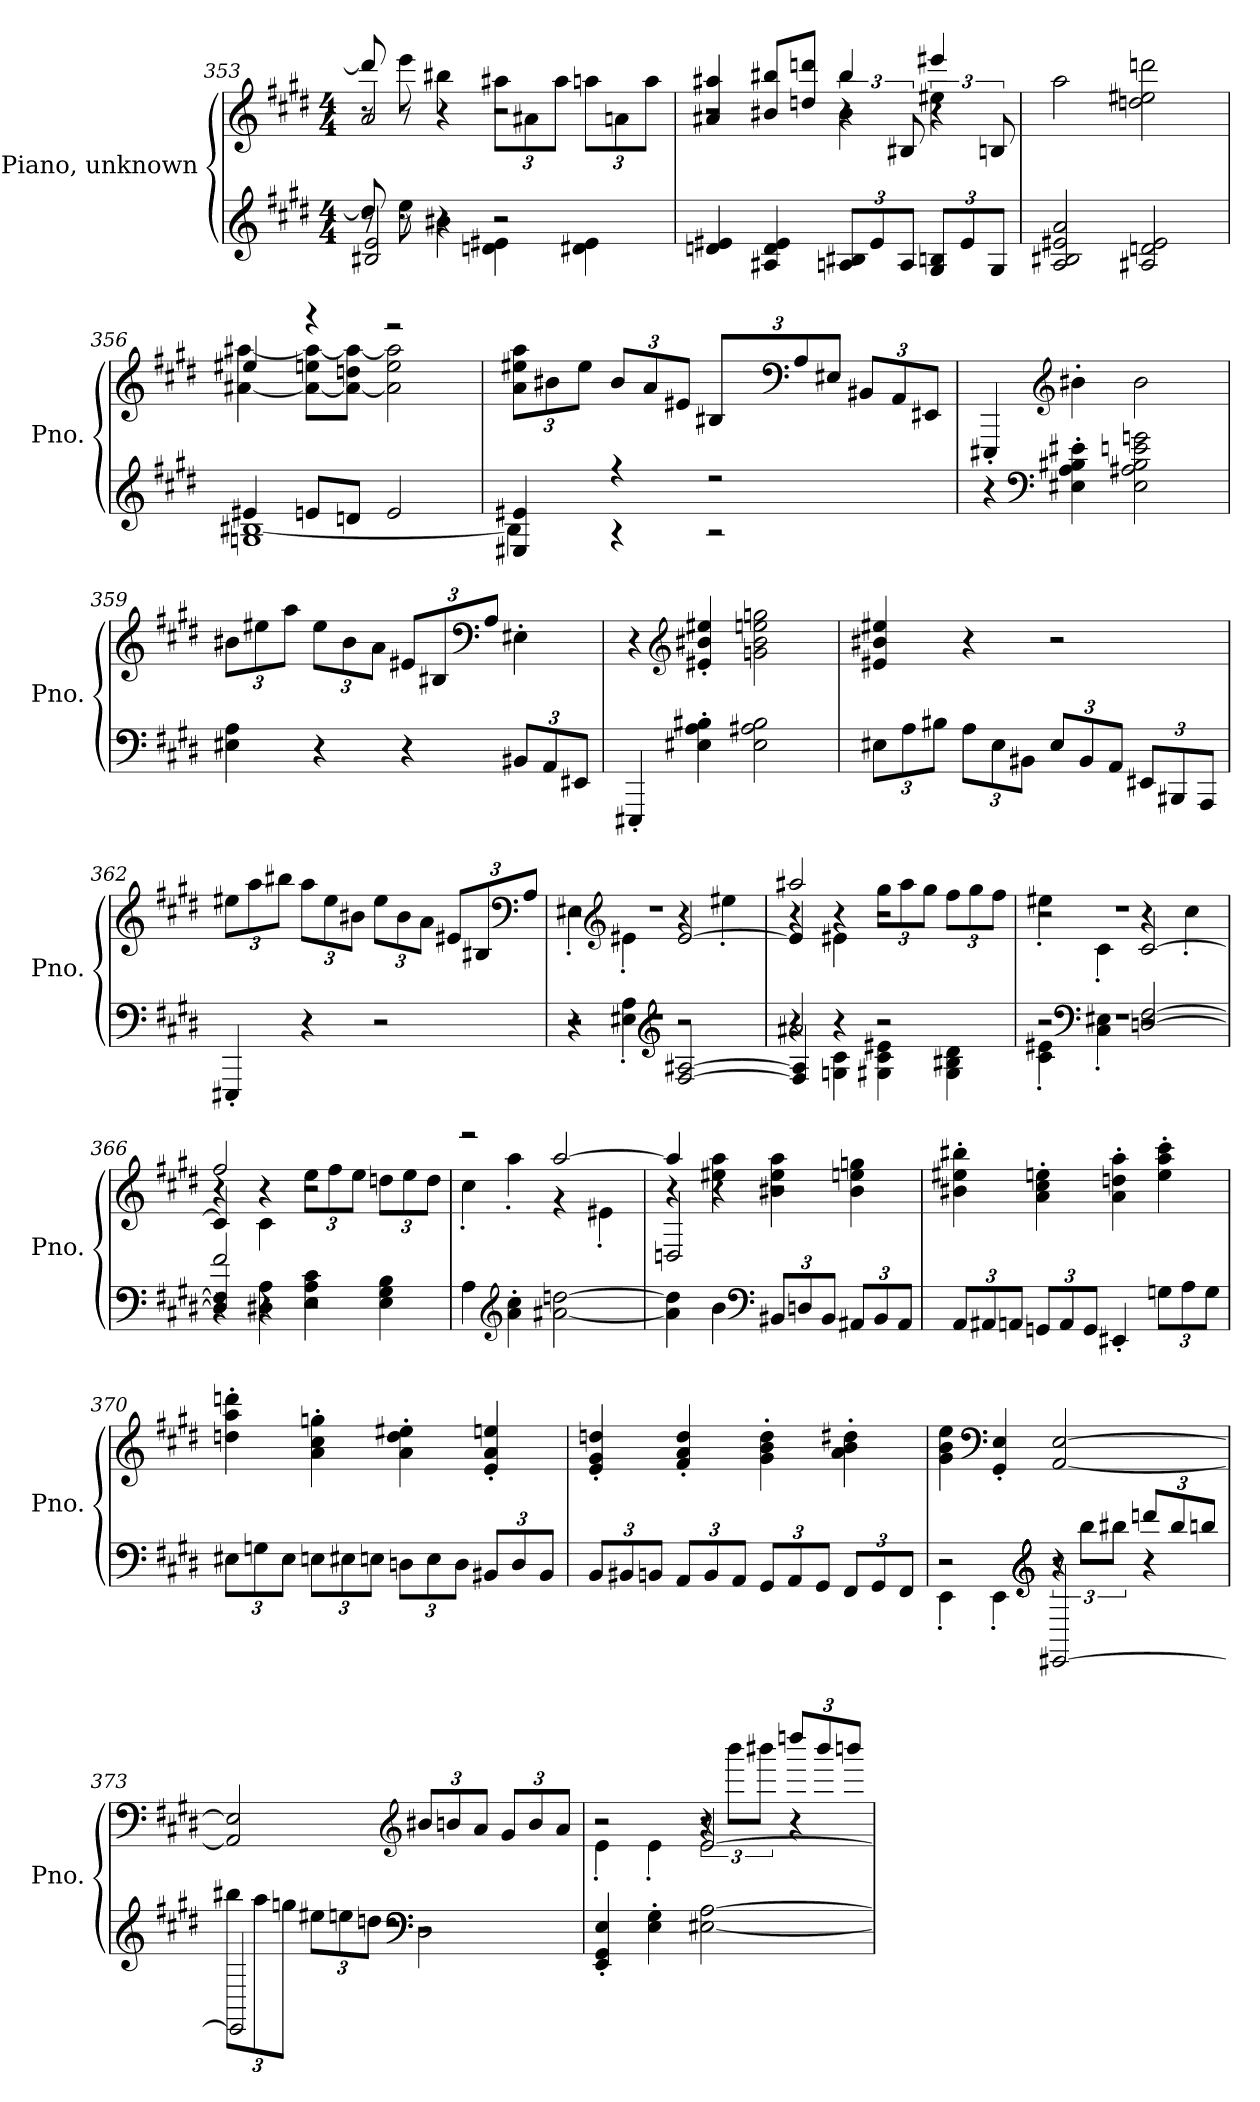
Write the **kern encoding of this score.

**kern	**kern
*part1	*part1
*staff2	*staff1
*I"Piano, unknown	*
*I'Pno.	*
*clefG2	*clefG2
*k[f#c#g#d#]	*k[f#c#g#d#]
*M4/4	*M4/4
=353	=353
*^	*^
*	*^	*	*^
8dd/]	8r	2B#X/ 2e/	8ddd/]	8r	2a/
8r	8ee\	.	8r	8eee\	.
4r	4b#X\	.	4r	4bb#X\	.
*	*	*	*	*Xbrackettup	*
2r	4dn\ 4e#X\	2r	2r	12aa#X\L	2r
.	.	.	.	12a#X\	.
.	.	.	.	12aa#\J	.
.	4d#X\ 4e#\	.	.	12aan\L	.
.	.	.	.	12an\	.
.	.	.	.	12aa\J	.
*v	*v	*v	*	*	*
=354	=354	=354	=354
4dn/ 4e#X/	2r	2r	4a#X/ 4aa#X/
4A#X/ 4d/ 4e#/	.	.	8b#X/ 8bb#X/L
.	.	.	8ddn/ 8dddn/J
*Xbrackettup	*	*	*brackettup
12An/ 12B#X/L	4bb#/	4b#\	6r
12e#/	.	.	.
12A/J	.	.	12B#X/
12G#/ 12Bn/L	4eee#X/	4ee#X\	6r
12e#/	.	.	.
12G#/J	.	.	12Bn/
*	*v	*v	*v
!!LO:LB:g=z
=355	=355
2A/ 2B#X/ 2e#X/ 2a/	2aa\
2A#X/ 2dn/ 2e#/	2ddn\ 2ee#X\ 2dddn\
=356	=356
*^	*^
4e#X/	1Gn [1B#X	4ee#X/	[4a#X\ [4aa#X\
8en/L	.	4r	8a#\_ 8een\ 8aa#\_L
8dn/J	.	.	8a#\_ 8ddn\ 8aa#\_J
2e/	.	2r	2a#\] 2ee\ 2aa#\]
*	*	*v	*v
=357	=357	=357
*	*	*Xbrackettup
4E#X/ 4e#X/	4B#\]	12a\ 12ee#X\ 12aa\L
.	.	12b#X\
.	.	12ee#\J
4r	4r	12b#/L
.	.	12a/
.	.	12e#X/J
2r	2r	12B#X/L
*	*	*clefF4
.	.	12A/
.	.	12E#X/J
.	.	12BB#X/L
.	.	12AA/
.	.	12EE#X/J
*v	*v	*
!!LO:LB:g=z
=358	=358
4r	4EEE#X'/
*clefF4	*clefG2
4E#X\' 4A\' 4B#X\' 4e#X\'	4b#X'\
2E#\ 2A#X\ 2B#\ 2en\ 2gn\	2b#\
=359	=359
4E#X\ 4A\	12b#X\L
.	12ee#X\
.	12aa\J
4r	12ee#\L
.	12b#\
.	12a\J
4r	12e#X/L
.	12B#X/
*	*clefF4
.	12A/J
12BB#X/L	4E#X'\
12AA/	.
12EE#X/J	.
=360	=360
4EEE#X'/	4r
*	*clefG2
4E#X\' 4A\' 4B#X\'	4e#X/' 4b#X/' 4ee#X/'
2E#\ 2A#X\ 2B#\	2gn\ 2b#\ 2een\ 2ggn\
!!LO:PB:g=z
=361	=361
12E#X\L	4e#X/ 4b#X/ 4ee#X/
12A\	.
12B#X\J	.
12A\L	4r
12E#\	.
12BB#X\J	.
12E#/L	2r
12BB#/	.
12AA/J	.
12EE#X/L	.
12BBB#X/	.
12AAA/J	.
=362	=362
4EEE#X'/	12ee#X\L
.	12aa\
.	12bb#X\J
4r	12aa\L
.	12ee#\
.	12b#X\J
2r	12ee#\L
.	12b#\
.	12a\J
.	12e#X/L
.	12B#X/
*	*clefF4
.	12A/J
!!LO:LB:g=z
=363	=363
*^	*^
*	*^	*	*^
1r	4r	2r	1r	4E#X'\	2r
*	*	*	*clefG2	*	*
.	4E#X\' 4A\'	.	.	4e#X'\	.
*clefG2	*	*	*	*	*
.	2r	[2F#/ [2A#X/	.	4r	[2e#/
.	.	.	.	4ee#X'\	.
=364	=364	=364	=364	=364	=364
2a#X/	4r	4F#/] 4A#/]	2aa#X/	4r	4e#/]
.	4Gn\ 4c#\	4r	.	4e#X\	4r
2r	4G#X\ 4c#\ 4e#X\	2r	2r	12gg#\L	2r
.	.	.	.	12aa#\	.
.	.	.	.	12gg#\J	.
.	4G#\ 4B#X\ 4d#\	.	.	12ff#\L	.
.	.	.	.	12gg#\	.
.	.	.	.	12ff#\J	.
=365	=365	=365	=365	=365	=365
1r	4c#\' 4e#X\'	2r	1r	4ee#X'\	2r
*clefF4	*	*	*	*	*
.	4C#\' 4E#X\'	.	.	4c#'\	.
.	2r	[2Dn/ [2F#/	.	4r	[2c#/
.	.	.	.	4cc#'\	.
=366	=366	=366	=366	=366	=366
2f#/	4r	4D/] 4F#/]	2ff#/	4r	4c#/]
.	4D#X\ 4A\	4r	.	4c#\	4r
2r	4E\ 4A\ 4c#\	2r	2r	12ee\L	2r
.	.	.	.	12ff#\	.
.	.	.	.	12ee\J	.
.	4E\ 4G#\ 4B\	.	.	12ddn\L	.
.	.	.	.	12ee\	.
.	.	.	.	12dd\J	.
*v	*v	*v	*	*	*
*	*	*v	*v
!!LO:LB:g=z
=367	=367	=367
4A\	2r	4cc#'\
*clefG2	*	*
4a\' 4cc#\'	.	4aa'\
[2a#X\ [2ddn\	[2aa/	4r
.	.	4e#X'\
=368	=368	=368
*	*	*^
4a#\] 4dd\]	4aa/]	4r	2Dn/
4b\	4r	4ee#X\ 4aa\	.
*clefF4	*	*	*
12BB#X/L	2r	4b#X\ 4ee#\ 4aa\	2r
12Dn/	.	.	.
12BB#/J	.	.	.
12AA#X/L	.	4b#\ 4een\ 4ggn\	.
12BB#/	.	.	.
12AA#/J	.	.	.
*	*v	*v	*v
=369	=369
12AA/L	4b#X\' 4ee#X\' 4bb#X\'
12AA#X/	.
12AAn/J	.
12GGn/L	4a\' 4cc#\' 4een\'
12AA/	.
12GG/J	.
4EE#X'/	4a\' 4ddn\' 4aa\'
12Gn\L	4ee\' 4aa\' 4ccc#\'
12A\	.
12G\J	.
!!LO:LB:g=z
=370	=370
12E#X\L	4ddn\' 4aa\' 4dddn\'
12Gn\	.
12E#\J	.
12En\L	4a\' 4cc#\' 4ggn\'
12E#X\	.
12En\J	.
12Dn\L	4a\' 4dd\' 4ee#X\'
12E\	.
12D\J	.
12BB#X/L	4e/' 4a/' 4een/'
12D/	.
12BB#/J	.
=371	=371
12BB/L	4e/' 4g#/' 4ddn/'
12BB#X/	.
12BBn/J	.
12AA/L	4f#/' 4a/' 4dd/'
12BB/	.
12AA/J	.
12GG#/L	4g#\' 4b\' 4dd\'
12AA/	.
12GG#/J	.
12FF#/L	4a\' 4b\' 4dd#X\'
12GG#/	.
12FF#/J	.
!!LO:LB:g=z
=372	=372
*^	*
*	*^	*
2r	4EE'\	2r	4g#\ 4b\ 4ee\
*	*	*	*clefF4
.	4EE'\	.	4GG#/' 4E/'
*clefG2	*	*	*
*	*brackettup	*	*
4r	12r	[2EE#X/	[2AA/ [2E/
.	12bb\L	.	.
.	12bb#X\J	.	.
*Xbrackettup	*	*	*
12dddn/L	4r	.	.
12bb#/	.	.	.
12bbn/J	.	.	.
=373	=373	=373	=373
1r	12bb#X\L	2EE#/]	2AA/] 2E/]
.	12aa\	.	.
.	12ggn\J	.	.
.	12ee#X\L	.	.
.	12een\	.	.
.	12ddn\J	.	.
*clefF4	*	*	*clefG2
.	2D#\	2r	12b#X/L
.	.	.	12bn/
.	.	.	12a/J
.	.	.	12g#/L
.	.	.	12b/
.	.	.	12a/J
*v	*v	*v	*
!!LO:LB:g=z
=374	=374
*	*^
*	*	*^
4EE/' 4GG#/' 4E/'	2r	4e'\	2r
4E\' 4G#\'	.	4e'\	.
*	*	*brackettup	*
[2E#X\ [2A\	4r	12r	[2e/
.	.	12bbb\L	.
.	.	12bbb#X\J	.
*	*Xbrackettup	*	*
.	12ddddn/L	4r	.
.	12bbb#/	.	.
.	12bbbn/J	.	.
*	*v	*v	*v
=	=
*-	*-
